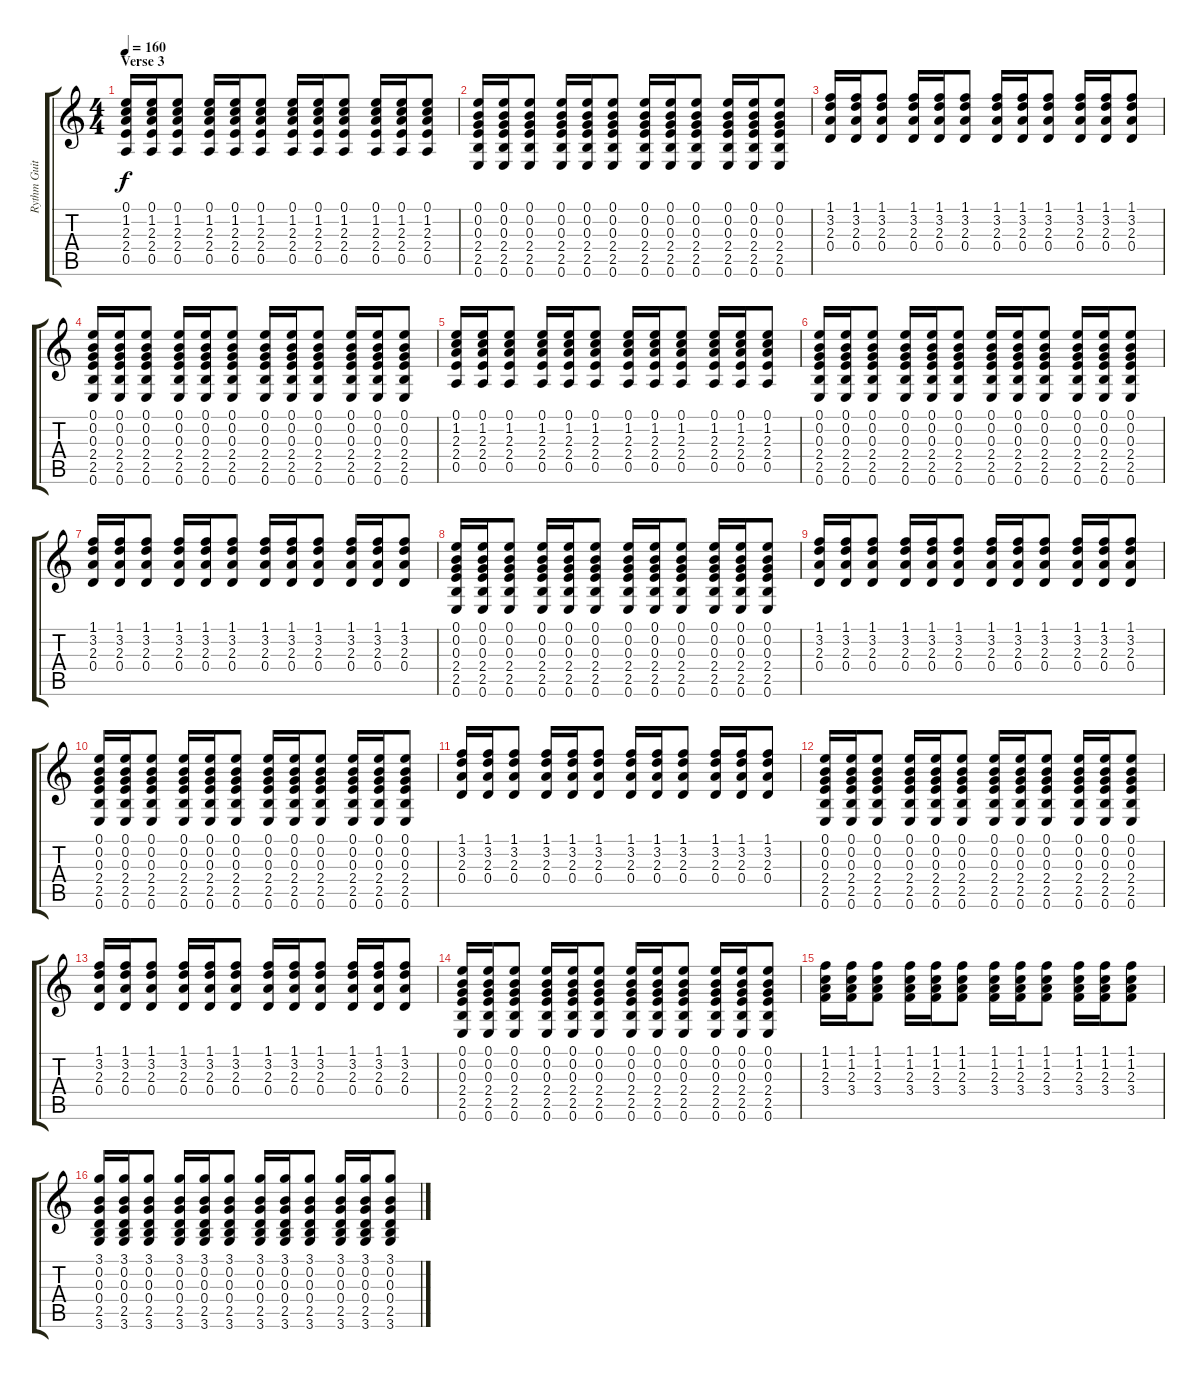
\track ("Rythm Guitar" "Rythm Guit") {instrument acousticguitarsteel}
\staff {score tabs}
\tuning (E4 B3 G3 D3 A2 E2) {hide}
\ts (4 4)
\section ("" "Verse 3")
\tempo 160
\clef g2
\ks c
(0.1 1.2 2.3 2.4 0.5).16{dy f} (0.1 1.2 2.3 2.4 0.5).16 (0.1 1.2 2.3 2.4 0.5).8 (0.1 1.2 2.3 2.4 0.5).16 (0.1 1.2 2.3 2.4 0.5).16 (0.1 1.2 2.3 2.4 0.5).8 (0.1 1.2 2.3 2.4 0.5).16 (0.1 1.2 2.3 2.4 0.5).16 (0.1 1.2 2.3 2.4 0.5).8 (0.1 1.2 2.3 2.4 0.5).16 (0.1 1.2 2.3 2.4 0.5).16 (0.1 1.2 2.3 2.4 0.5).8 |
(0.1 0.2 0.3 2.4 2.5 0.6).16 (0.1 0.2 0.3 2.4 2.5 0.6).16 (0.1 0.2 0.3 2.4 2.5 0.6).8 (0.1 0.2 0.3 2.4 2.5 0.6).16 (0.1 0.2 0.3 2.4 2.5 0.6).16 (0.1 0.2 0.3 2.4 2.5 0.6).8 (0.1 0.2 0.3 2.4 2.5 0.6).16 (0.1 0.2 0.3 2.4 2.5 0.6).16 (0.1 0.2 0.3 2.4 2.5 0.6).8 (0.1 0.2 0.3 2.4 2.5 0.6).16 (0.1 0.2 0.3 2.4 2.5 0.6).16 (0.1 0.2 0.3 2.4 2.5 0.6).8 |
(1.1 3.2 2.3 0.4).16 (1.1 3.2 2.3 0.4).16 (1.1 3.2 2.3 0.4).8 (1.1 3.2 2.3 0.4).16 (1.1 3.2 2.3 0.4).16 (1.1 3.2 2.3 0.4).8 (1.1 3.2 2.3 0.4).16 (1.1 3.2 2.3 0.4).16 (1.1 3.2 2.3 0.4).8 (1.1 3.2 2.3 0.4).16 (1.1 3.2 2.3 0.4).16 (1.1 3.2 2.3 0.4).8 |
(0.1 0.2 0.3 2.4 2.5 0.6).16 (0.1 0.2 0.3 2.4 2.5 0.6).16 (0.1 0.2 0.3 2.4 2.5 0.6).8 (0.1 0.2 0.3 2.4 2.5 0.6).16 (0.1 0.2 0.3 2.4 2.5 0.6).16 (0.1 0.2 0.3 2.4 2.5 0.6).8 (0.1 0.2 0.3 2.4 2.5 0.6).16 (0.1 0.2 0.3 2.4 2.5 0.6).16 (0.1 0.2 0.3 2.4 2.5 0.6).8 (0.1 0.2 0.3 2.4 2.5 0.6).16 (0.1 0.2 0.3 2.4 2.5 0.6).16 (0.1 0.2 0.3 2.4 2.5 0.6).8 |
(0.1 1.2 2.3 2.4 0.5).16 (0.1 1.2 2.3 2.4 0.5).16 (0.1 1.2 2.3 2.4 0.5).8 (0.1 1.2 2.3 2.4 0.5).16 (0.1 1.2 2.3 2.4 0.5).16 (0.1 1.2 2.3 2.4 0.5).8 (0.1 1.2 2.3 2.4 0.5).16 (0.1 1.2 2.3 2.4 0.5).16 (0.1 1.2 2.3 2.4 0.5).8 (0.1 1.2 2.3 2.4 0.5).16 (0.1 1.2 2.3 2.4 0.5).16 (0.1 1.2 2.3 2.4 0.5).8 |
(0.1 0.2 0.3 2.4 2.5 0.6).16 (0.1 0.2 0.3 2.4 2.5 0.6).16 (0.1 0.2 0.3 2.4 2.5 0.6).8 (0.1 0.2 0.3 2.4 2.5 0.6).16 (0.1 0.2 0.3 2.4 2.5 0.6).16 (0.1 0.2 0.3 2.4 2.5 0.6).8 (0.1 0.2 0.3 2.4 2.5 0.6).16 (0.1 0.2 0.3 2.4 2.5 0.6).16 (0.1 0.2 0.3 2.4 2.5 0.6).8 (0.1 0.2 0.3 2.4 2.5 0.6).16 (0.1 0.2 0.3 2.4 2.5 0.6).16 (0.1 0.2 0.3 2.4 2.5 0.6).8 |
(1.1 3.2 2.3 0.4).16 (1.1 3.2 2.3 0.4).16 (1.1 3.2 2.3 0.4).8 (1.1 3.2 2.3 0.4).16 (1.1 3.2 2.3 0.4).16 (1.1 3.2 2.3 0.4).8 (1.1 3.2 2.3 0.4).16 (1.1 3.2 2.3 0.4).16 (1.1 3.2 2.3 0.4).8 (1.1 3.2 2.3 0.4).16 (1.1 3.2 2.3 0.4).16 (1.1 3.2 2.3 0.4).8 |
(0.1 0.2 0.3 2.4 2.5 0.6).16 (0.1 0.2 0.3 2.4 2.5 0.6).16 (0.1 0.2 0.3 2.4 2.5 0.6).8 (0.1 0.2 0.3 2.4 2.5 0.6).16 (0.1 0.2 0.3 2.4 2.5 0.6).16 (0.1 0.2 0.3 2.4 2.5 0.6).8 (0.1 0.2 0.3 2.4 2.5 0.6).16 (0.1 0.2 0.3 2.4 2.5 0.6).16 (0.1 0.2 0.3 2.4 2.5 0.6).8 (0.1 0.2 0.3 2.4 2.5 0.6).16 (0.1 0.2 0.3 2.4 2.5 0.6).16 (0.1 0.2 0.3 2.4 2.5 0.6).8 |
(1.1 3.2 2.3 0.4).16 (1.1 3.2 2.3 0.4).16 (1.1 3.2 2.3 0.4).8 (1.1 3.2 2.3 0.4).16 (1.1 3.2 2.3 0.4).16 (1.1 3.2 2.3 0.4).8 (1.1 3.2 2.3 0.4).16 (1.1 3.2 2.3 0.4).16 (1.1 3.2 2.3 0.4).8 (1.1 3.2 2.3 0.4).16 (1.1 3.2 2.3 0.4).16 (1.1 3.2 2.3 0.4).8 |
(0.1 0.2 0.3 2.4 2.5 0.6).16 (0.1 0.2 0.3 2.4 2.5 0.6).16 (0.1 0.2 0.3 2.4 2.5 0.6).8 (0.1 0.2 0.3 2.4 2.5 0.6).16 (0.1 0.2 0.3 2.4 2.5 0.6).16 (0.1 0.2 0.3 2.4 2.5 0.6).8 (0.1 0.2 0.3 2.4 2.5 0.6).16 (0.1 0.2 0.3 2.4 2.5 0.6).16 (0.1 0.2 0.3 2.4 2.5 0.6).8 (0.1 0.2 0.3 2.4 2.5 0.6).16 (0.1 0.2 0.3 2.4 2.5 0.6).16 (0.1 0.2 0.3 2.4 2.5 0.6).8 |
(1.1 3.2 2.3 0.4).16 (1.1 3.2 2.3 0.4).16 (1.1 3.2 2.3 0.4).8 (1.1 3.2 2.3 0.4).16 (1.1 3.2 2.3 0.4).16 (1.1 3.2 2.3 0.4).8 (1.1 3.2 2.3 0.4).16 (1.1 3.2 2.3 0.4).16 (1.1 3.2 2.3 0.4).8 (1.1 3.2 2.3 0.4).16 (1.1 3.2 2.3 0.4).16 (1.1 3.2 2.3 0.4).8 |
(0.1 0.2 0.3 2.4 2.5 0.6).16 (0.1 0.2 0.3 2.4 2.5 0.6).16 (0.1 0.2 0.3 2.4 2.5 0.6).8 (0.1 0.2 0.3 2.4 2.5 0.6).16 (0.1 0.2 0.3 2.4 2.5 0.6).16 (0.1 0.2 0.3 2.4 2.5 0.6).8 (0.1 0.2 0.3 2.4 2.5 0.6).16 (0.1 0.2 0.3 2.4 2.5 0.6).16 (0.1 0.2 0.3 2.4 2.5 0.6).8 (0.1 0.2 0.3 2.4 2.5 0.6).16 (0.1 0.2 0.3 2.4 2.5 0.6).16 (0.1 0.2 0.3 2.4 2.5 0.6).8 |
(1.1 3.2 2.3 0.4).16 (1.1 3.2 2.3 0.4).16 (1.1 3.2 2.3 0.4).8 (1.1 3.2 2.3 0.4).16 (1.1 3.2 2.3 0.4).16 (1.1 3.2 2.3 0.4).8 (1.1 3.2 2.3 0.4).16 (1.1 3.2 2.3 0.4).16 (1.1 3.2 2.3 0.4).8 (1.1 3.2 2.3 0.4).16 (1.1 3.2 2.3 0.4).16 (1.1 3.2 2.3 0.4).8 |
(0.1 0.2 0.3 2.4 2.5 0.6).16 (0.1 0.2 0.3 2.4 2.5 0.6).16 (0.1 0.2 0.3 2.4 2.5 0.6).8 (0.1 0.2 0.3 2.4 2.5 0.6).16 (0.1 0.2 0.3 2.4 2.5 0.6).16 (0.1 0.2 0.3 2.4 2.5 0.6).8 (0.1 0.2 0.3 2.4 2.5 0.6).16 (0.1 0.2 0.3 2.4 2.5 0.6).16 (0.1 0.2 0.3 2.4 2.5 0.6).8 (0.1 0.2 0.3 2.4 2.5 0.6).16 (0.1 0.2 0.3 2.4 2.5 0.6).16 (0.1 0.2 0.3 2.4 2.5 0.6).8 |
(1.1 1.2 2.3 3.4).16 (1.1 1.2 2.3 3.4).16 (1.1 1.2 2.3 3.4).8 (1.1 1.2 2.3 3.4).16 (1.1 1.2 2.3 3.4).16 (1.1 1.2 2.3 3.4).8 (1.1 1.2 2.3 3.4).16 (1.1 1.2 2.3 3.4).16 (1.1 1.2 2.3 3.4).8 (1.1 1.2 2.3 3.4).16 (1.1 1.2 2.3 3.4).16 (1.1 1.2 2.3 3.4).8 |
(3.1 0.2 0.3 0.4 2.5 3.6).16 (3.1 0.2 0.3 0.4 2.5 3.6).16 (3.1 0.2 0.3 0.4 2.5 3.6).8 (3.1 0.2 0.3 0.4 2.5 3.6).16 (3.1 0.2 0.3 0.4 2.5 3.6).16 (3.1 0.2 0.3 0.4 2.5 3.6).8 (3.1 0.2 0.3 0.4 2.5 3.6).16 (3.1 0.2 0.3 0.4 2.5 3.6).16 (3.1 0.2 0.3 0.4 2.5 3.6).8 (3.1 0.2 0.3 0.4 2.5 3.6).16 (3.1 0.2 0.3 0.4 2.5 3.6).16 (3.1 0.2 0.3 0.4 2.5 3.6).8
